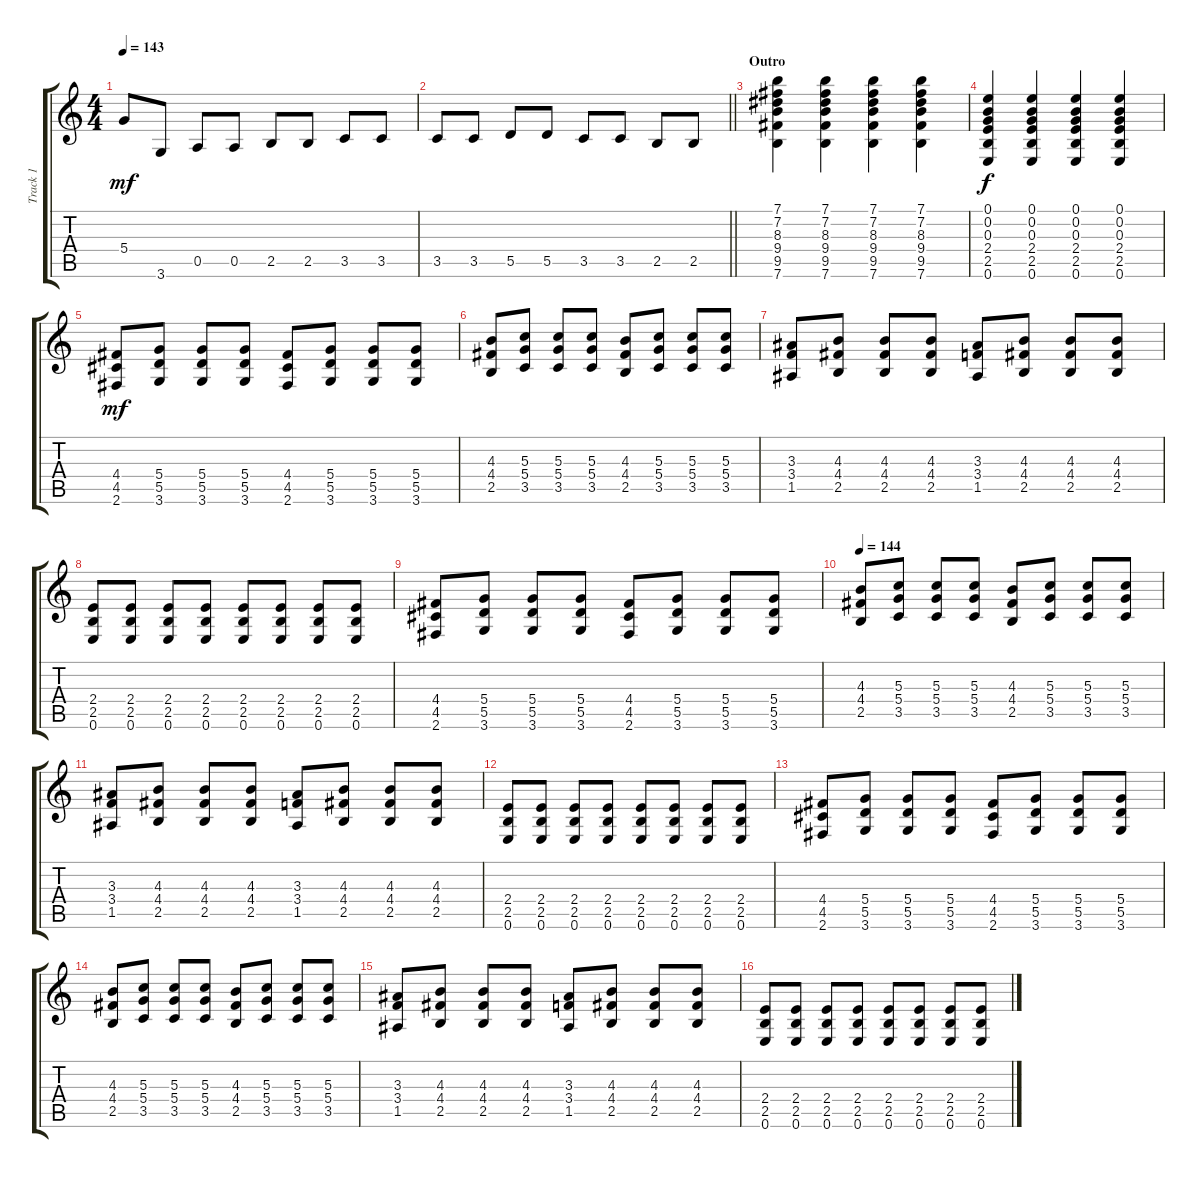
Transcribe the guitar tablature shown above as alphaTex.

\track ("Track 1" "Track 1") {instrument distortionguitar}
\staff {score tabs}
\tuning (E4 B3 G3 D3 A2 E2) {hide}
\ts (4 4)
\tempo 143
\clef g2
\ks c
5.4.8{dy mf} 3.6.8 0.5.8 0.5.8 2.5.8 2.5.8 3.5.8 3.5.8 |
\barLineRight lightlight
3.5.8 3.5.8 5.5.8 5.5.8 3.5.8 3.5.8 2.5.8 2.5.8 |
\section ("" "Outro")
(7.1 7.2 8.3 9.4 9.5 7.6).4 (7.1 7.2 8.3 9.4 9.5 7.6).4 (7.1 7.2 8.3 9.4 9.5 7.6).4 (7.1 7.2 8.3 9.4 9.5 7.6).4 |
(0.1 0.2 0.3 2.4 2.5 0.6).4{dy f} (0.1 0.2 0.3 2.4 2.5 0.6).4 (0.1 0.2 0.3 2.4 2.5 0.6).4 (0.1 0.2 0.3 2.4 2.5 0.6).4 |
(4.4 4.5 2.6).8{dy mf} (5.4 5.5 3.6).8 (5.4 5.5 3.6).8 (5.4 5.5 3.6).8 (4.4 4.5 2.6).8 (5.4 5.5 3.6).8 (5.4 5.5 3.6).8 (5.4 5.5 3.6).8 |
(4.3 4.4 2.5).8 (5.3 5.4 3.5).8 (5.3 5.4 3.5).8 (5.3 5.4 3.5).8 (4.3 4.4 2.5).8 (5.3 5.4 3.5).8 (5.3 5.4 3.5).8 (5.3 5.4 3.5).8 |
(3.3 3.4 1.5).8 (4.3 4.4 2.5).8 (4.3 4.4 2.5).8 (4.3 4.4 2.5).8 (3.3 3.4 1.5).8 (4.3 4.4 2.5).8 (4.3 4.4 2.5).8 (4.3 4.4 2.5).8 |
(2.4 2.5 0.6).8 (2.4 2.5 0.6).8 (2.4 2.5 0.6).8 (2.4 2.5 0.6).8 (2.4 2.5 0.6).8 (2.4 2.5 0.6).8 (2.4 2.5 0.6).8 (2.4 2.5 0.6).8 |
(4.4 4.5 2.6).8 (5.4 5.5 3.6).8 (5.4 5.5 3.6).8 (5.4 5.5 3.6).8 (4.4 4.5 2.6).8 (5.4 5.5 3.6).8 (5.4 5.5 3.6).8 (5.4 5.5 3.6).8 |
\tempo 144
(4.3 4.4 2.5).8 (5.3 5.4 3.5).8 (5.3 5.4 3.5).8 (5.3 5.4 3.5).8 (4.3 4.4 2.5).8 (5.3 5.4 3.5).8 (5.3 5.4 3.5).8 (5.3 5.4 3.5).8 |
(3.3 3.4 1.5).8 (4.3 4.4 2.5).8 (4.3 4.4 2.5).8 (4.3 4.4 2.5).8 (3.3 3.4 1.5).8 (4.3 4.4 2.5).8 (4.3 4.4 2.5).8 (4.3 4.4 2.5).8 |
(2.4 2.5 0.6).8 (2.4 2.5 0.6).8 (2.4 2.5 0.6).8 (2.4 2.5 0.6).8 (2.4 2.5 0.6).8 (2.4 2.5 0.6).8 (2.4 2.5 0.6).8 (2.4 2.5 0.6).8 |
(4.4 4.5 2.6).8 (5.4 5.5 3.6).8 (5.4 5.5 3.6).8 (5.4 5.5 3.6).8 (4.4 4.5 2.6).8 (5.4 5.5 3.6).8 (5.4 5.5 3.6).8 (5.4 5.5 3.6).8 |
(4.3 4.4 2.5).8 (5.3 5.4 3.5).8 (5.3 5.4 3.5).8 (5.3 5.4 3.5).8 (4.3 4.4 2.5).8 (5.3 5.4 3.5).8 (5.3 5.4 3.5).8 (5.3 5.4 3.5).8 |
(3.3 3.4 1.5).8 (4.3 4.4 2.5).8 (4.3 4.4 2.5).8 (4.3 4.4 2.5).8 (3.3 3.4 1.5).8 (4.3 4.4 2.5).8 (4.3 4.4 2.5).8 (4.3 4.4 2.5).8 |
(2.4 2.5 0.6).8 (2.4 2.5 0.6).8 (2.4 2.5 0.6).8 (2.4 2.5 0.6).8 (2.4 2.5 0.6).8 (2.4 2.5 0.6).8 (2.4 2.5 0.6).8 (2.4 2.5 0.6).8
